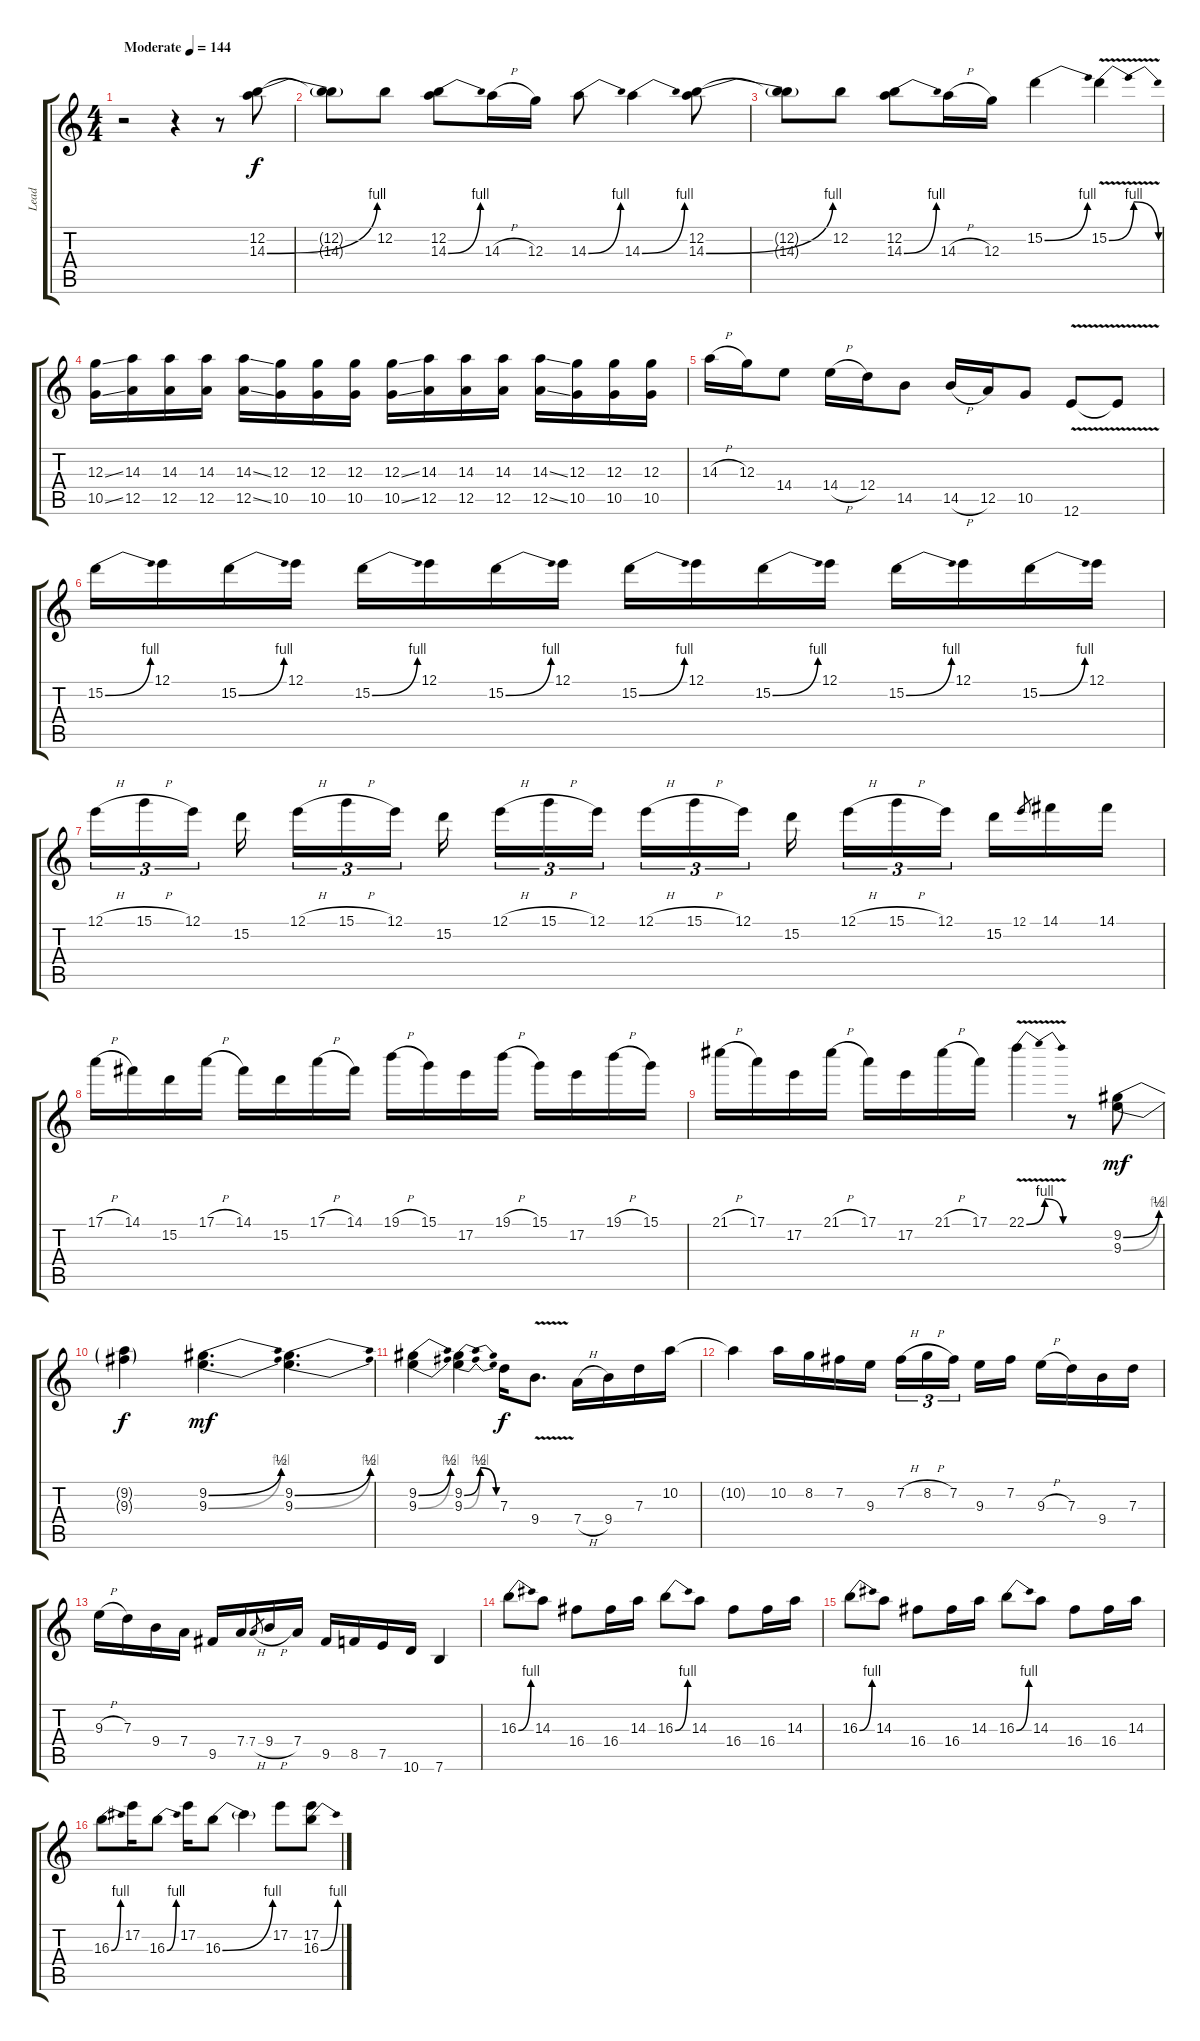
\track ("Lead" "Lead") {instrument distortionguitar}
\staff {score tabs}
\tuning (E4 B3 G3 D3 A2 E2) {hide}
\ts (4 4)
\tempo (144 "Moderate")
\clef g2
\ks c
r.2{dy f instrument distortionguitar} r.4 r.8 (12.2 14.3{be (bend 0 0 60 4)}).8 |
(12.2{t} 14.3{t}).8 12.2.8 (12.2 14.3{be (bend 0 0 60 4)}).8 14.3{h}.16 12.3.16 14.3{be (bend 0 0 60 4)}.8 14.3{be (bend 0 0 60 4)}.4 (12.2 14.3{be (bend 0 0 60 4)}).8 |
(12.2{t} 14.3{t}).8 12.2.8 (12.2 14.3{be (bend 0 0 60 4)}).8 14.3{h}.16 12.3.16 15.2{be (bend 0 0 60 4)}.4 15.2{be (bendrelease 0 0 15 4 45 4 60 0) v}.4 |
(12.3{ss} 10.5{ss}).16 (14.3 12.5).16 (14.3 12.5).16 (14.3 12.5).16 (14.3{ss} 12.5{ss}).16 (12.3 10.5).16 (12.3 10.5).16 (12.3 10.5).16 (12.3{ss} 10.5{ss}).16 (14.3 12.5).16 (14.3 12.5).16 (14.3 12.5).16 (14.3{ss} 12.5{ss}).16 (12.3 10.5).16 (12.3 10.5).16 (12.3 10.5).16 |
14.3{h}.16 12.3.16 14.4.8 14.4{h}.16 12.4.16 14.5.8 14.5{h}.16 12.5.16 10.5.8 12.6{v}.8 12.6{t}.8 |
15.2{be (bend 0 0 60 4)}.16 12.1.16 15.2{be (bend 0 0 60 4)}.16 12.1.16 15.2{be (bend 0 0 60 4)}.16 12.1.16 15.2{be (bend 0 0 60 4)}.16 12.1.16 15.2{be (bend 0 0 60 4)}.16 12.1.16 15.2{be (bend 0 0 60 4)}.16 12.1.16 15.2{be (bend 0 0 60 4)}.16 12.1.16 15.2{be (bend 0 0 60 4)}.16 12.1.16 |
12.1{h}.16{tu (3 2)} 15.1{h}.16{tu (3 2)} 12.1.16{tu (3 2)} 15.2.16 12.1{h}.16{tu (3 2)} 15.1{h}.16{tu (3 2)} 12.1.16{tu (3 2)} 15.2.16 12.1{h}.16{tu (3 2)} 15.1{h}.16{tu (3 2)} 12.1.16{tu (3 2)} 12.1{h}.16{tu (3 2)} 15.1{h}.16{tu (3 2)} 12.1.16{tu (3 2)} 15.2.16 12.1{h}.16{tu (3 2)} 15.1{h}.16{tu (3 2)} 12.1.16{tu (3 2)} 15.2.16 12.1.8{gr} 14.1.16 14.1.16 |
17.1{h}.16 14.1.16 15.2.16 17.1{h}.16 14.1.16 15.2.16 17.1{h}.16 14.1.16 19.1{h}.16 15.1.16 17.2.16 19.1{h}.16 15.1.16 17.2.16 19.1{h}.16 15.1.16 |
21.1{h}.16 17.1.16 17.2.16 21.1{h}.16 17.1.16 17.2.16 21.1{h}.16 17.1.16 22.1{be (bendrelease 0 0 30 4 45 4 60 0) v}.4 r.8 (9.2{be (bend 0 0 60 2)} 9.3{be (bend 0 0 60 4)}).8{dy mf} |
(9.2{t} 9.3{t}).4{dy f} (9.2{be (bend 0 0 60 2)} 9.3{be (bend 0 0 60 4)}).4{d dy mf} (9.2{be (bend 0 0 60 2)} 9.3{be (bend 0 0 60 4)}).4{d} |
(9.2{be (bend 0 0 60 2)} 9.3{be (bend 0 0 60 4)}).4 (9.2{be (bendrelease 0 0 15 2 45 2 60 0)} 9.3{be (bendrelease 0 0 15 4 45 4 60 0)}).4 7.3.16{dy f} 9.4{v}.8{d} 7.4{h}.16 9.4.16 7.3.16 10.2.16 |
10.2{t}.4 10.2.16 8.2.16 7.2.16 9.3.16 7.2{h}.16{tu (3 2)} 8.2{h}.16{tu (3 2)} 7.2.16{tu (3 2)} 9.3.16 7.2.16 9.3{h}.16 7.3.16 9.4.16 7.3.16 |
9.3{h}.16 7.3.16 9.4.16 7.4.16 9.5.16 7.4.16 7.4{h}.8{gr} 9.4{h}.16 7.4.16 9.5.16 8.5.16 7.5.16 10.6.16 7.6.4 |
16.3{be (bend 0 0 60 4)}.8 14.3.8 16.4.8 16.4.16 14.3.16 16.3{be (bend 0 0 60 4)}.8 14.3.8 16.4.8 16.4.16 14.3.16 |
16.3{be (bend 0 0 60 4)}.8 14.3.8 16.4.8 16.4.16 14.3.16 16.3{be (bend 0 0 60 4)}.8 14.3.8 16.4.8 16.4.16 14.3.16 |
16.3{be (bend 0 0 60 4)}.8 17.2.16 16.3{be (bend 0 0 60 4)}.8 17.2.16 16.3{be (bend 0 0 60 4)}.8 16.3{t}.4 17.2.8 (17.2 16.3{be (bend 0 0 60 4)}).8
